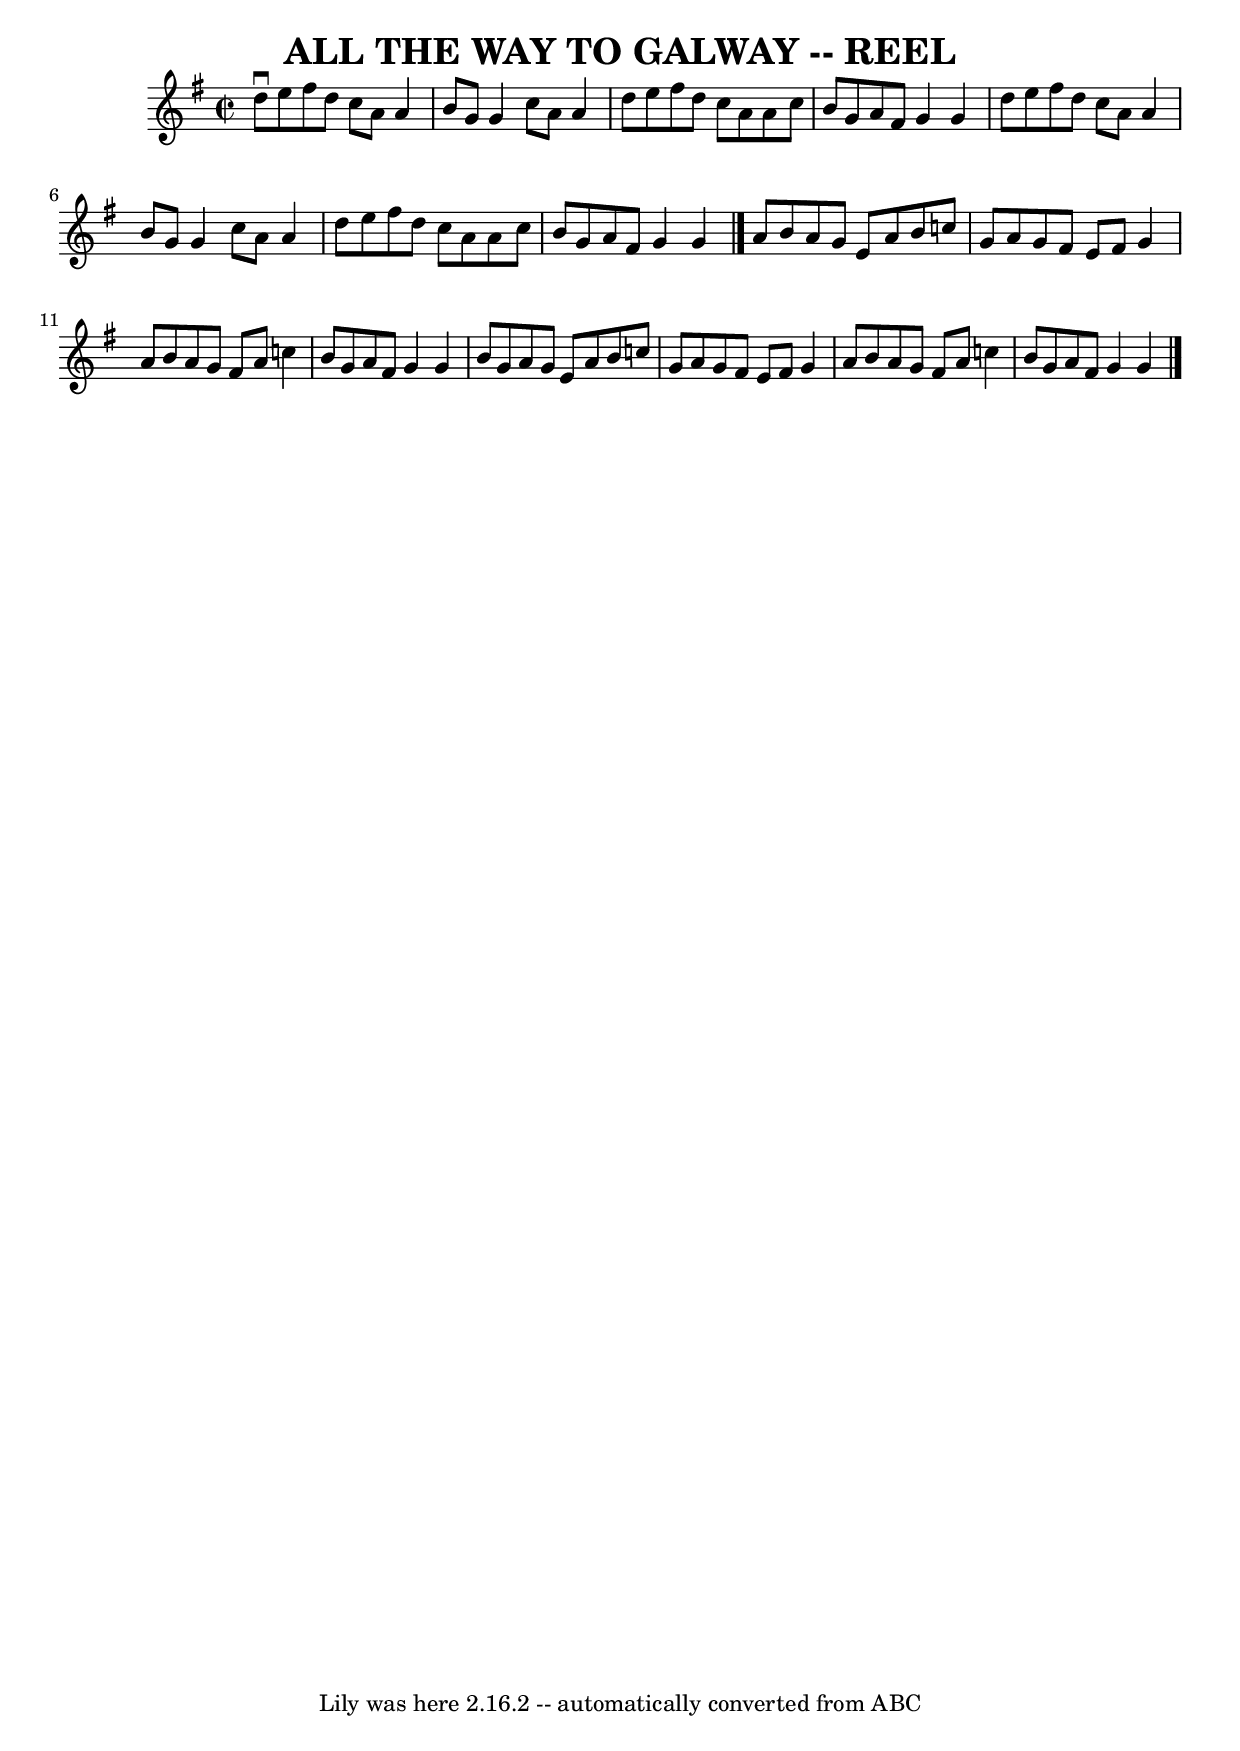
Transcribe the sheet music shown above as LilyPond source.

\version "2.7.40"
\include "Mammoth.ily"
\header {
	%% book = "Ryan's Mammoth Collection of Fiddle Tunes"
	crossRefNumber = "1"
	footnotes = ""
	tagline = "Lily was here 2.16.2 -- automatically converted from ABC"
	title = "ALL THE WAY TO GALWAY -- REEL"
}
voicedefault =  {


\override Staff.TimeSignature #'style = #'C
 \time 2/2 \key g \major d''8^\downbow e''8 fis''8 d''8 c''8    
a'8 a'4    |
 b'8 g'8 g'4 c''8 a'8 a'4    |
   
d''8 e''8 fis''8 d''8 c''8 a'8 a'8 c''8    |
 b'8  
 g'8 a'8 fis'8 g'4 g'4    |
 d''8 e''8 fis''8    
d''8 c''8 a'8 a'4    |
 b'8 g'8 g'4 c''8 a'8    
a'4    |
 d''8 e''8 fis''8 d''8 c''8 a'8 a'8 c''8  
  |
 b'8 g'8 a'8 fis'8 g'4 g'4    \bar "|." a'8    
b'8 a'8 g'8 e'8 a'8 b'8 c''!8    |
 g'8 a'8 g'8 
 fis'8 e'8 fis'8 g'4    |
 a'8 b'8 a'8 g'8 fis'8 
 a'8 c''!4    |
 b'8 g'8 a'8 fis'8 g'4 g'4    
|
 b'8 g'8 a'8 g'8 e'8 a'8 b'8 c''!8    |
 
 g'8 a'8 g'8 fis'8 e'8 fis'8 g'4    |
 a'8 b'8    
a'8 g'8 fis'8 a'8 c''!4    |
 b'8 g'8 a'8 fis'8    
g'4 g'4    \bar "|."   
}

\score{
    <<

	\context Staff="default"
	{
	    \voicedefault 
	}

    >>
	\layout {
	}
	\midi {}
}
